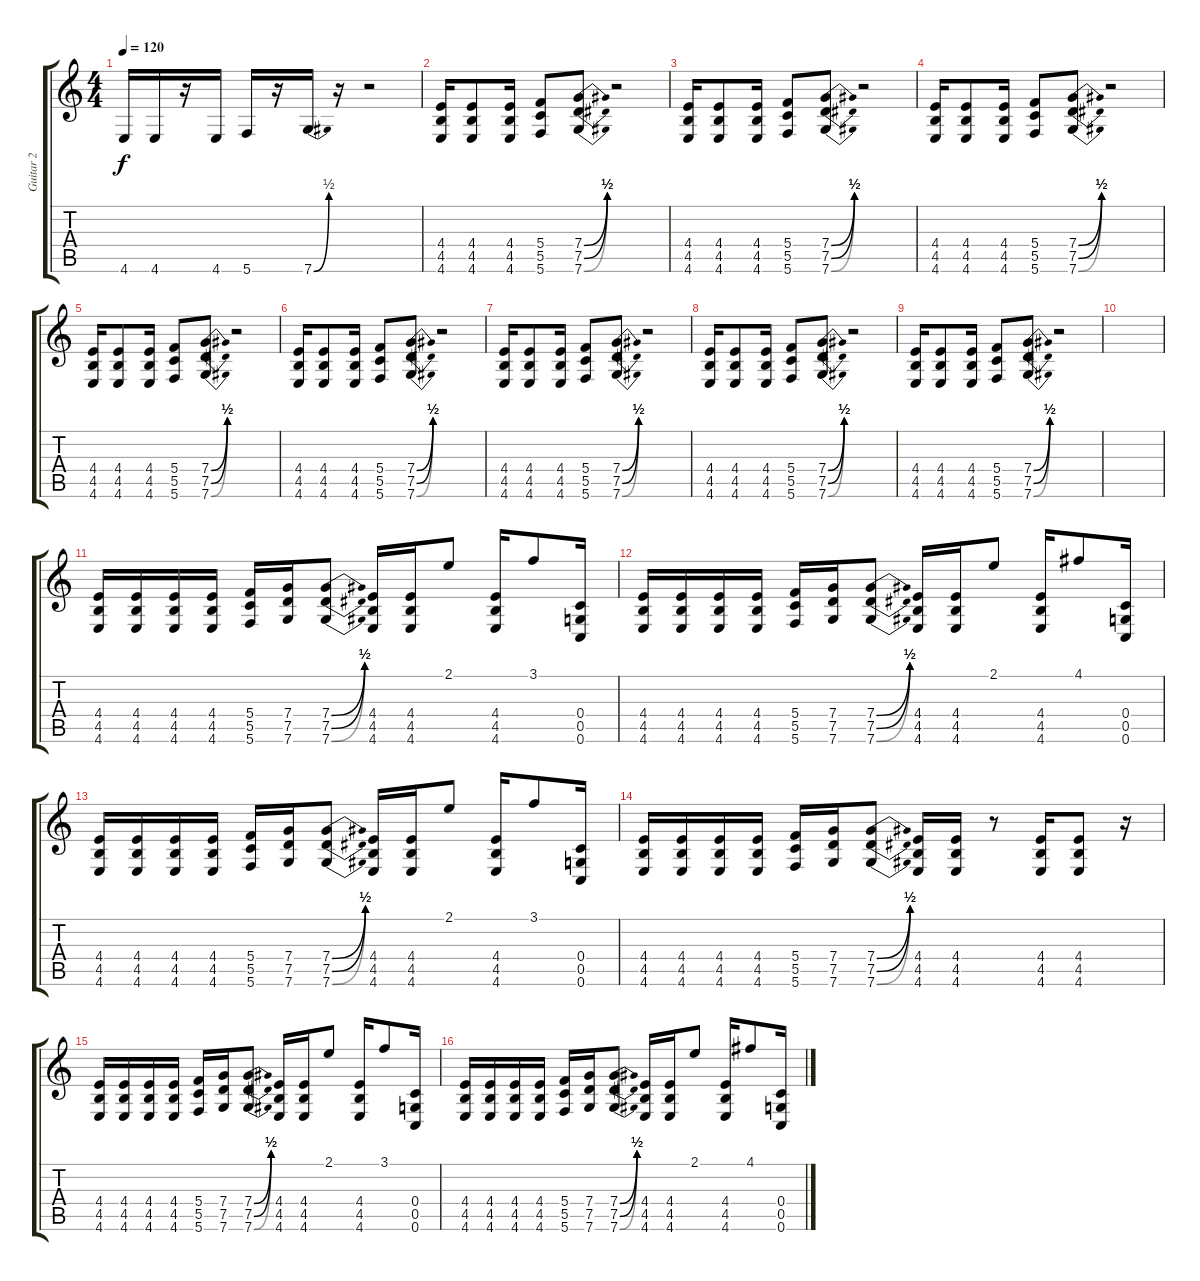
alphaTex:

\track ("Guitar 2" "Guitar 2") {instrument distortionguitar}
\staff {score tabs}
\tuning (D4 A3 F3 C3 G2 C2) {hide}
\ts (4 4)
\tempo 120
\clef g2
\ks c
4.6.16{dy f volume 14 instrument distortionguitar} 4.6.16 r.16 4.6.16 5.6.16 r.16 7.6{be (bend 0 0 60 2)}.16 r.16 r.2 |
(4.4 4.5 4.6).16{balance 8} (4.4 4.5 4.6).8 (4.4 4.5 4.6).16 (5.4 5.5 5.6).8 (7.4{be (bend 0 0 60 2)} 7.5{be (bend 0 0 60 2)} 7.6{be (bend 0 0 60 2)}).8 r.2 |
(4.4 4.5 4.6).16{balance 8} (4.4 4.5 4.6).8 (4.4 4.5 4.6).16 (5.4 5.5 5.6).8 (7.4{be (bend 0 0 60 2)} 7.5{be (bend 0 0 60 2)} 7.6{be (bend 0 0 60 2)}).8 r.2 |
(4.4 4.5 4.6).16{balance 8} (4.4 4.5 4.6).8 (4.4 4.5 4.6).16 (5.4 5.5 5.6).8 (7.4{be (bend 0 0 60 2)} 7.5{be (bend 0 0 60 2)} 7.6{be (bend 0 0 60 2)}).8 r.2 |
(4.4 4.5 4.6).16{balance 8} (4.4 4.5 4.6).8 (4.4 4.5 4.6).16 (5.4 5.5 5.6).8 (7.4{be (bend 0 0 60 2)} 7.5{be (bend 0 0 60 2)} 7.6{be (bend 0 0 60 2)}).8 r.2 |
(4.4 4.5 4.6).16{balance 8} (4.4 4.5 4.6).8 (4.4 4.5 4.6).16 (5.4 5.5 5.6).8 (7.4{be (bend 0 0 60 2)} 7.5{be (bend 0 0 60 2)} 7.6{be (bend 0 0 60 2)}).8 r.2 |
(4.4 4.5 4.6).16{balance 8} (4.4 4.5 4.6).8 (4.4 4.5 4.6).16 (5.4 5.5 5.6).8 (7.4{be (bend 0 0 60 2)} 7.5{be (bend 0 0 60 2)} 7.6{be (bend 0 0 60 2)}).8 r.2 |
(4.4 4.5 4.6).16{balance 8} (4.4 4.5 4.6).8 (4.4 4.5 4.6).16 (5.4 5.5 5.6).8 (7.4{be (bend 0 0 60 2)} 7.5{be (bend 0 0 60 2)} 7.6{be (bend 0 0 60 2)}).8 r.2 |
(4.4 4.5 4.6).16{balance 8} (4.4 4.5 4.6).8 (4.4 4.5 4.6).16 (5.4 5.5 5.6).8 (7.4{be (bend 0 0 60 2)} 7.5{be (bend 0 0 60 2)} 7.6{be (bend 0 0 60 2)}).8 r.2 |
|
(4.4 4.5 4.6).16{volume 14 instrument overdrivenguitar} (4.4 4.5 4.6).16 (4.4 4.5 4.6).16 (4.4 4.5 4.6).16 (5.4 5.5 5.6).16 (7.4 7.5 7.6).16 (7.4{be (bend 0 0 60 2)} 7.5{be (bend 0 0 60 2)} 7.6{be (bend 0 0 60 2)}).8 (4.4 4.5 4.6).16 (4.4 4.5 4.6).16 2.1.8 (4.4 4.5 4.6).16 3.1.8 (0.4 0.5 0.6).16 |
(4.4 4.5 4.6).16 (4.4 4.5 4.6).16 (4.4 4.5 4.6).16 (4.4 4.5 4.6).16 (5.4 5.5 5.6).16 (7.4 7.5 7.6).16 (7.4{be (bend 0 0 60 2)} 7.5{be (bend 0 0 60 2)} 7.6{be (bend 0 0 60 2)}).8 (4.4 4.5 4.6).16 (4.4 4.5 4.6).16 2.1.8 (4.4 4.5 4.6).16 4.1.8 (0.4 0.5 0.6).16 |
(4.4 4.5 4.6).16{volume 14 instrument overdrivenguitar} (4.4 4.5 4.6).16 (4.4 4.5 4.6).16 (4.4 4.5 4.6).16 (5.4 5.5 5.6).16 (7.4 7.5 7.6).16 (7.4{be (bend 0 0 60 2)} 7.5{be (bend 0 0 60 2)} 7.6{be (bend 0 0 60 2)}).8 (4.4 4.5 4.6).16 (4.4 4.5 4.6).16 2.1.8 (4.4 4.5 4.6).16 3.1.8 (0.4 0.5 0.6).16 |
(4.4 4.5 4.6).16 (4.4 4.5 4.6).16 (4.4 4.5 4.6).16 (4.4 4.5 4.6).16 (5.4 5.5 5.6).16 (7.4 7.5 7.6).16 (7.4{be (bend 0 0 60 2)} 7.5{be (bend 0 0 60 2)} 7.6{be (bend 0 0 60 2)}).8 (4.4 4.5 4.6).16 (4.4 4.5 4.6).16 r.8 (4.4 4.5 4.6).16 (4.4 4.5 4.6).8 r.16 |
(4.4 4.5 4.6).16{volume 14 instrument overdrivenguitar} (4.4 4.5 4.6).16 (4.4 4.5 4.6).16 (4.4 4.5 4.6).16 (5.4 5.5 5.6).16 (7.4 7.5 7.6).16 (7.4{be (bend 0 0 60 2)} 7.5{be (bend 0 0 60 2)} 7.6{be (bend 0 0 60 2)}).8 (4.4 4.5 4.6).16 (4.4 4.5 4.6).16 2.1.8 (4.4 4.5 4.6).16 3.1.8 (0.4 0.5 0.6).16 |
(4.4 4.5 4.6).16 (4.4 4.5 4.6).16 (4.4 4.5 4.6).16 (4.4 4.5 4.6).16 (5.4 5.5 5.6).16 (7.4 7.5 7.6).16 (7.4{be (bend 0 0 60 2)} 7.5{be (bend 0 0 60 2)} 7.6{be (bend 0 0 60 2)}).8 (4.4 4.5 4.6).16 (4.4 4.5 4.6).16 2.1.8 (4.4 4.5 4.6).16 4.1.8 (0.4 0.5 0.6).16
